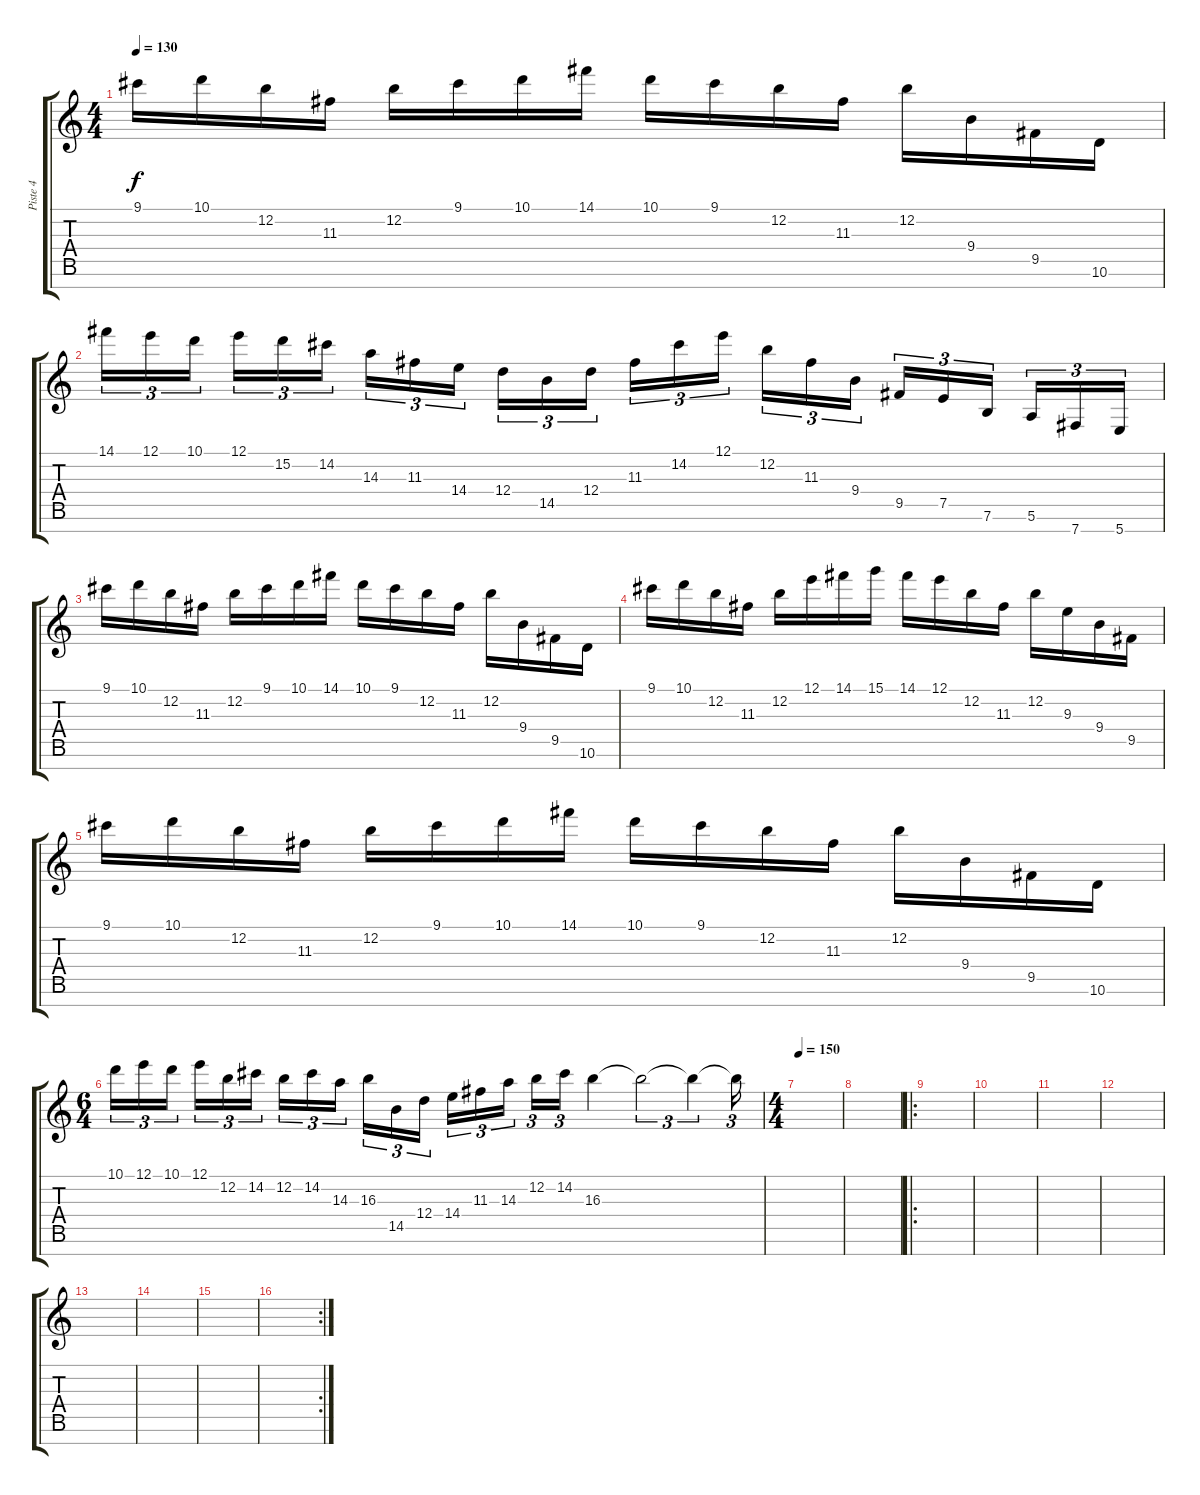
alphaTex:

\track ("Piste 4" "Piste 4") {instrument distortionguitar}
\staff {score tabs}
\tuning (E4 B3 G3 D3 A2 E2 B1) {hide}
\ts (4 4)
\tempo 130
\clef g2
\ks c
9.1.16{dy f} 10.1.16 12.2.16 11.3.16 12.2.16 9.1.16 10.1.16 14.1.16 10.1.16 9.1.16 12.2.16 11.3.16 12.2.16 9.4.16 9.5.16 10.6.16 |
14.1.16{tu (3 2)} 12.1.16{tu (3 2)} 10.1.16{tu (3 2)} 12.1.16{tu (3 2)} 15.2.16{tu (3 2)} 14.2.16{tu (3 2)} 14.3.16{tu (3 2)} 11.3.16{tu (3 2)} 14.4.16{tu (3 2)} 12.4.16{tu (3 2)} 14.5.16{tu (3 2)} 12.4.16{tu (3 2)} 11.3.16{tu (3 2)} 14.2.16{tu (3 2)} 12.1.16{tu (3 2)} 12.2.16{tu (3 2)} 11.3.16{tu (3 2)} 9.4.16{tu (3 2)} 9.5.16{tu (3 2)} 7.5.16{tu (3 2)} 7.6.16{tu (3 2)} 5.6.16{tu (3 2)} 7.7.16{tu (3 2)} 5.7.16{tu (3 2)} |
9.1.16 10.1.16 12.2.16 11.3.16 12.2.16 9.1.16 10.1.16 14.1.16 10.1.16 9.1.16 12.2.16 11.3.16 12.2.16 9.4.16 9.5.16 10.6.16 |
9.1.16 10.1.16 12.2.16 11.3.16 12.2.16 12.1.16 14.1.16 15.1.16 14.1.16 12.1.16 12.2.16 11.3.16 12.2.16 9.3.16 9.4.16 9.5.16 |
9.1.16 10.1.16 12.2.16 11.3.16 12.2.16 9.1.16 10.1.16 14.1.16 10.1.16 9.1.16 12.2.16 11.3.16 12.2.16 9.4.16 9.5.16 10.6.16 |
\ts (6 4)
10.1.16{tu (3 2)} 12.1.16{tu (3 2)} 10.1.16{tu (3 2)} 12.1.16{tu (3 2)} 12.2.16{tu (3 2)} 14.2.16{tu (3 2)} 12.2.16{tu (3 2)} 14.2.16{tu (3 2)} 14.3.16{tu (3 2)} 16.3.16{tu (3 2)} 14.5.16{tu (3 2)} 12.4.16{tu (3 2)} 14.4.16{tu (3 2)} 11.3.16{tu (3 2)} 14.3.16{tu (3 2)} 12.2.16{tu (3 2)} 14.2.16{tu (3 2)} 16.3.4 16.3{t}.2{tu (3 2)} 16.3{t}.4{tu (3 2)} 16.3{t}.16{tu (3 2)} |
\ts (4 4)
\tempo 150
|
|
\ro
|
|
|
|
|
|
|
\rc 2
